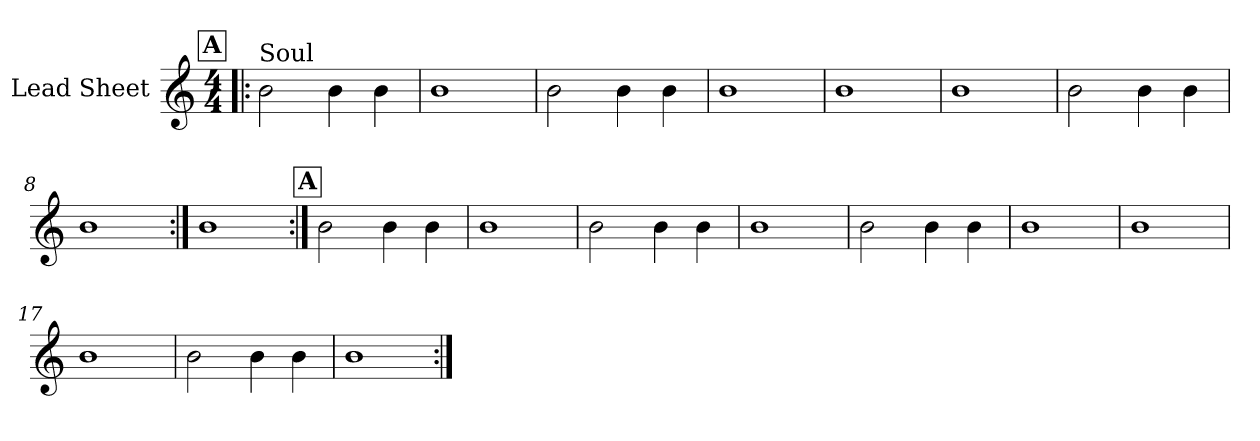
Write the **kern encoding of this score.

**kern
*part1
*staff1
*I"Lead Sheet
*clefG2
*k[]
*M4/4
*MM75
!!LO:REH:place=s1:a:fs=14:t=A
=1!|:
!LO:TX:a:t=Soul
2b\
4b\
4b\
=2
1b
=3
2b\
4b\
4b\
=4
1b
!!LO:LB:g=z
=5
1b
=6
1b
=7
2b\
4b\
4b\
=8
1b
!!LO:LB:g=z
=9:|!
1b
!!LO:LB:g=z
!!LO:REH:place=s1:a:fs=14:t=A
=10:|!
2b\
4b\
4b\
=11
1b
=12
2b\
4b\
4b\
=13
1b
!!LO:LB:g=z
=14
2b\
4b\
4b\
=15
1b
=16
1b
=17
1b
!!LO:LB:g=z
=18
2b\
4b\
4b\
=19
1b
=:|!
*-
